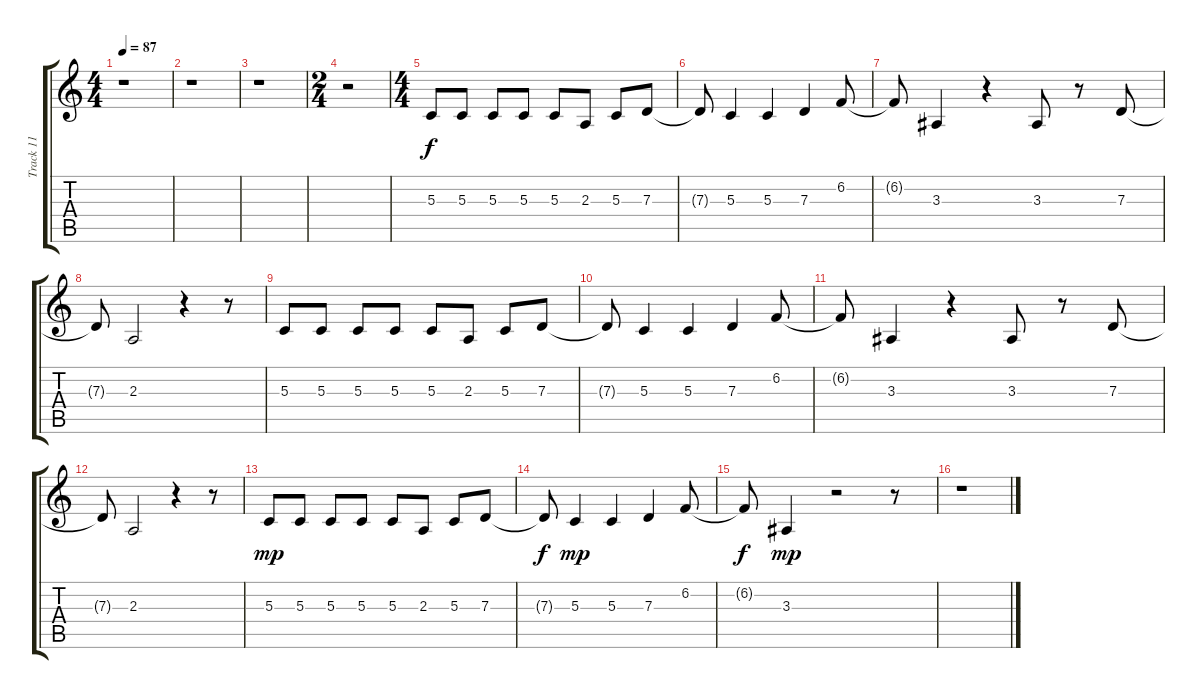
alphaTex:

\track ("Track 11" "Track 11") {instrument lead6voice}
\staff {score tabs}
\tuning (E4 B3 G3 D3 A2 E2) {hide}
\ts (4 4)
\tempo 87
\clef g2
\ks c
r.1{dy f} |
r.1 |
r.1 |
\ts (2 4)
r.2 |
\ts (4 4)
5.3.8 5.3.8 5.3.8 5.3.8 5.3.8 2.3.8 5.3.8 7.3.8 |
7.3{t}.8 5.3.4 5.3.4 7.3.4 6.2.8 |
6.2{t}.8 3.3.4 r.4 3.3.8 r.8 7.3.8 |
7.3{t}.8 2.3.2 r.4 r.8 |
5.3.8 5.3.8 5.3.8 5.3.8 5.3.8 2.3.8 5.3.8 7.3.8 |
7.3{t}.8 5.3.4 5.3.4 7.3.4 6.2.8 |
6.2{t}.8 3.3.4 r.4 3.3.8 r.8 7.3.8 |
7.3{t}.8 2.3.2 r.4 r.8 |
5.3.8{dy mp} 5.3.8 5.3.8 5.3.8 5.3.8 2.3.8 5.3.8 7.3.8 |
7.3{t}.8{dy f} 5.3.4{dy mp} 5.3.4 7.3.4 6.2.8 |
6.2{t}.8{dy f} 3.3.4{dy mp} r.2 r.8 |
r.1
